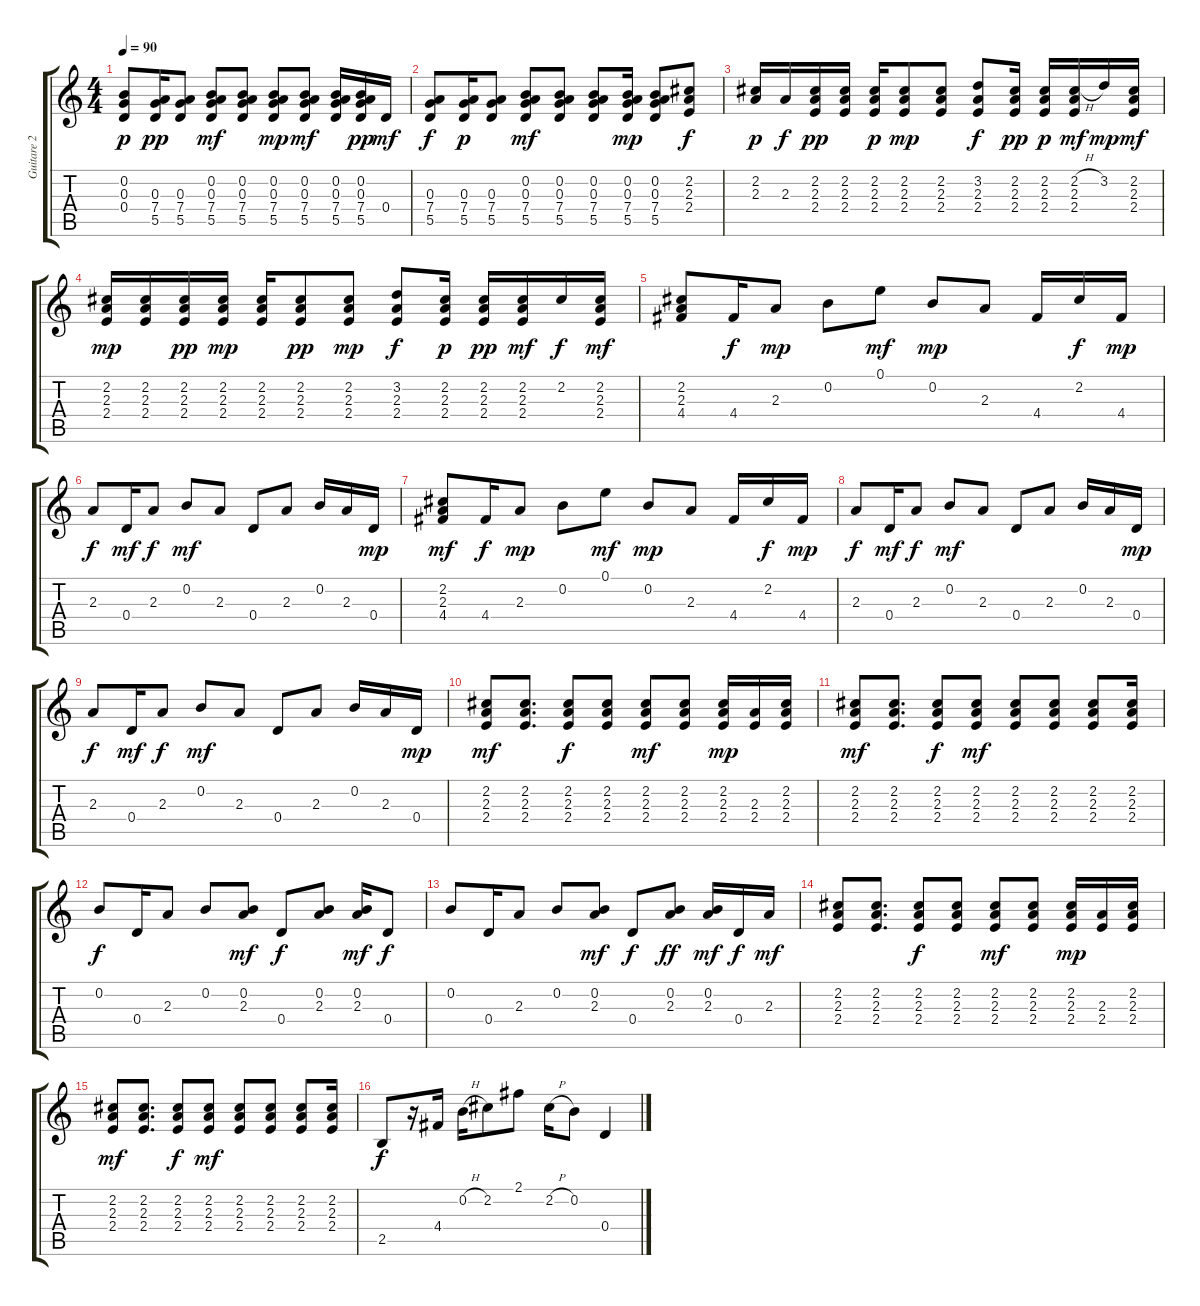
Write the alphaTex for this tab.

\track ("Guitare 2" "Guitare 2") {instrument acousticguitarsteel}
\staff {score tabs}
\tuning (E4 B3 G3 D3 A2 E2) {hide}
\ts (4 4)
\tempo 90
\clef g2
\ks c
(0.2 0.3 0.4).8{dy p} (0.3 7.4 5.5).16{dy pp} (0.3 7.4 5.5).8 (0.2 0.3 7.4 5.5).8{dy mf} (0.2 0.3 7.4 5.5).8 (0.2 0.3 7.4 5.5).8{dy mp} (0.2 0.3 7.4 5.5).8{dy mf} (0.2 0.3 7.4 5.5).16 (0.2 0.3 7.4 5.5).16{dy pp} 0.4.16{dy mf} |
(0.3 7.4 5.5).8{dy f} (0.3 7.4 5.5).16{dy p} (0.3 7.4 5.5).8 (0.2 0.3 7.4 5.5).8{dy mf} (0.2 0.3 7.4 5.5).8 (0.2 0.3 7.4 5.5).8 (0.2 0.3 7.4 5.5).16{dy mp} (0.2 0.3 7.4 5.5).8 (2.2 2.3 2.4).8{dy f} |
(2.2 2.3).16{dy p} 2.3.16{dy f} (2.2 2.3 2.4).16{dy pp} (2.2 2.3 2.4).16 (2.2 2.3 2.4).16{dy p} (2.2 2.3 2.4).8{dy mp} (2.2 2.3 2.4).8 (3.2 2.3 2.4).8{dy f} (2.2 2.3 2.4).16{dy pp} (2.2 2.3 2.4).16{dy p} (2.2{h} 2.3 2.4).16{dy mf} 3.2.16{dy mp} (2.2 2.3 2.4).16{dy mf} |
(2.2 2.3 2.4).16{dy mp} (2.2 2.3 2.4).16 (2.2 2.3 2.4).16{dy pp} (2.2 2.3 2.4).16{dy mp} (2.2 2.3 2.4).16 (2.2 2.3 2.4).8{dy pp} (2.2 2.3 2.4).8{dy mp} (3.2 2.3 2.4).8{dy f} (2.2 2.3 2.4).16{dy p} (2.2 2.3 2.4).16{dy pp} (2.2 2.3 2.4).16{dy mf} 2.2.16{dy f} (2.2 2.3 2.4).16{dy mf} |
(2.2 2.3 4.4).8 4.4.16{dy f} 2.3.8{dy mp} 0.2.8 0.1.8{dy mf} 0.2.8{dy mp} 2.3.8 4.4.16 2.2.16{dy f} 4.4.16{dy mp} |
2.3.8{dy f} 0.4.16{dy mf} 2.3.8{dy f} 0.2.8{dy mf} 2.3.8 0.4.8 2.3.8 0.2.16 2.3.16 0.4.16{dy mp} |
(2.2 2.3 4.4).8{dy mf} 4.4.16{dy f} 2.3.8{dy mp} 0.2.8 0.1.8{dy mf} 0.2.8{dy mp} 2.3.8 4.4.16 2.2.16{dy f} 4.4.16{dy mp} |
2.3.8{dy f} 0.4.16{dy mf} 2.3.8{dy f} 0.2.8{dy mf} 2.3.8 0.4.8 2.3.8 0.2.16 2.3.16 0.4.16{dy mp} |
2.3.8{dy f} 0.4.16{dy mf} 2.3.8{dy f} 0.2.8{dy mf} 2.3.8 0.4.8 2.3.8 0.2.16 2.3.16 0.4.16{dy mp} |
(2.2 2.3 2.4).8{dy mf} (2.2 2.3 2.4).8{d} (2.2 2.3 2.4).8{dy f} (2.2 2.3 2.4).8 (2.2 2.3 2.4).8{dy mf} (2.2 2.3 2.4).8 (2.2 2.3 2.4).16{dy mp} (2.3 2.4).16 (2.2 2.3 2.4).16 |
(2.2 2.3 2.4).8{dy mf} (2.2 2.3 2.4).8{d} (2.2 2.3 2.4).8{dy f} (2.2 2.3 2.4).8{dy mf} (2.2 2.3 2.4).8 (2.2 2.3 2.4).8 (2.2 2.3 2.4).8 (2.2 2.3 2.4).16 |
0.2.8{dy f} 0.4.16 2.3.8 0.2.8 (0.2 2.3).8{dy mf} 0.4.8{dy f} (0.2 2.3).8 (0.2 2.3).16{dy mf} 0.4.8{dy f} |
0.2.8 0.4.16 2.3.8 0.2.8 (0.2 2.3).8{dy mf} 0.4.8{dy f} (0.2 2.3).8{dy ff} (0.2 2.3).16{dy mf} 0.4.16{dy f} 2.3.16{dy mf} |
(2.2 2.3 2.4).8 (2.2 2.3 2.4).8{d} (2.2 2.3 2.4).8{dy f} (2.2 2.3 2.4).8 (2.2 2.3 2.4).8{dy mf} (2.2 2.3 2.4).8 (2.2 2.3 2.4).16{dy mp} (2.3 2.4).16 (2.2 2.3 2.4).16 |
(2.2 2.3 2.4).8{dy mf} (2.2 2.3 2.4).8{d} (2.2 2.3 2.4).8{dy f} (2.2 2.3 2.4).8{dy mf} (2.2 2.3 2.4).8 (2.2 2.3 2.4).8 (2.2 2.3 2.4).8 (2.2 2.3 2.4).16 |
2.5.8{dy f} r.16 4.4.16 0.2{h}.16 2.2.8 2.1.8 2.2{h}.16 0.2.8 0.4.4
